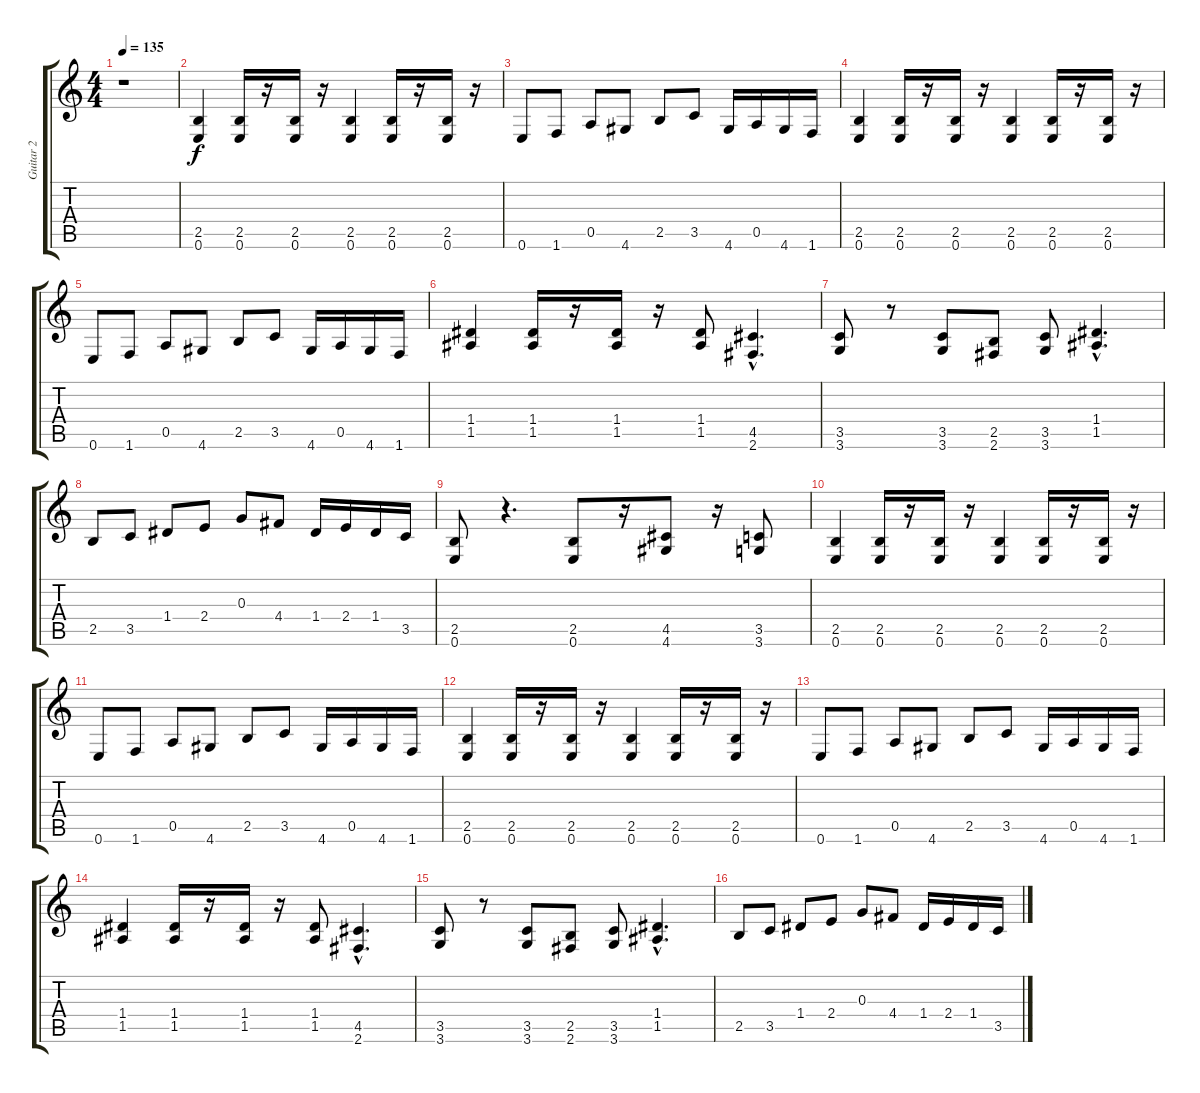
\track ("Guitar 2" "Guitar 2") {instrument distortionguitar}
\staff {score tabs}
\tuning (E4 B3 G3 D3 A2 E2) {hide}
\ts (4 4)
\tempo 135
\clef g2
\ks c
r.1{dy f instrument distortionguitar} |
(2.5 0.6).4 (2.5 0.6).16 r.16 (2.5 0.6).16 r.16 (2.5 0.6).4 (2.5 0.6).16 r.16 (2.5 0.6).16 r.16 |
0.6.8 1.6.8 0.5.8 4.6.8 2.5.8 3.5.8 4.6.16 0.5.16 4.6.16 1.6.16 |
(2.5 0.6).4 (2.5 0.6).16 r.16 (2.5 0.6).16 r.16 (2.5 0.6).4 (2.5 0.6).16 r.16 (2.5 0.6).16 r.16 |
0.6.8 1.6.8 0.5.8 4.6.8 2.5.8 3.5.8 4.6.16 0.5.16 4.6.16 1.6.16 |
(1.4 1.5).4 (1.4 1.5).16 r.16 (1.4 1.5).16 r.16 (1.4 1.5).8 (4.5{hac} 2.6{hac}).4{d} |
(3.5 3.6).8 r.8 (3.5 3.6).8 (2.5 2.6).8 (3.5 3.6).8 (1.4{hac} 1.5{hac}).4{d} |
2.5.8 3.5.8 1.4.8 2.4.8 0.3.8 4.4.8 1.4.16 2.4.16 1.4.16 3.5.16 |
(2.5 0.6).8 r.4{d} (2.5 0.6).8 r.16 (4.5 4.6).8 r.16 (3.5 3.6).8 |
(2.5 0.6).4 (2.5 0.6).16 r.16 (2.5 0.6).16 r.16 (2.5 0.6).4 (2.5 0.6).16 r.16 (2.5 0.6).16 r.16 |
0.6.8 1.6.8 0.5.8 4.6.8 2.5.8 3.5.8 4.6.16 0.5.16 4.6.16 1.6.16 |
(2.5 0.6).4 (2.5 0.6).16 r.16 (2.5 0.6).16 r.16 (2.5 0.6).4 (2.5 0.6).16 r.16 (2.5 0.6).16 r.16 |
0.6.8 1.6.8 0.5.8 4.6.8 2.5.8 3.5.8 4.6.16 0.5.16 4.6.16 1.6.16 |
(1.4 1.5).4 (1.4 1.5).16 r.16 (1.4 1.5).16 r.16 (1.4 1.5).8 (4.5{hac} 2.6{hac}).4{d} |
(3.5 3.6).8 r.8 (3.5 3.6).8 (2.5 2.6).8 (3.5 3.6).8 (1.4{hac} 1.5{hac}).4{d} |
2.5.8 3.5.8 1.4.8 2.4.8 0.3.8 4.4.8 1.4.16 2.4.16 1.4.16 3.5.16
